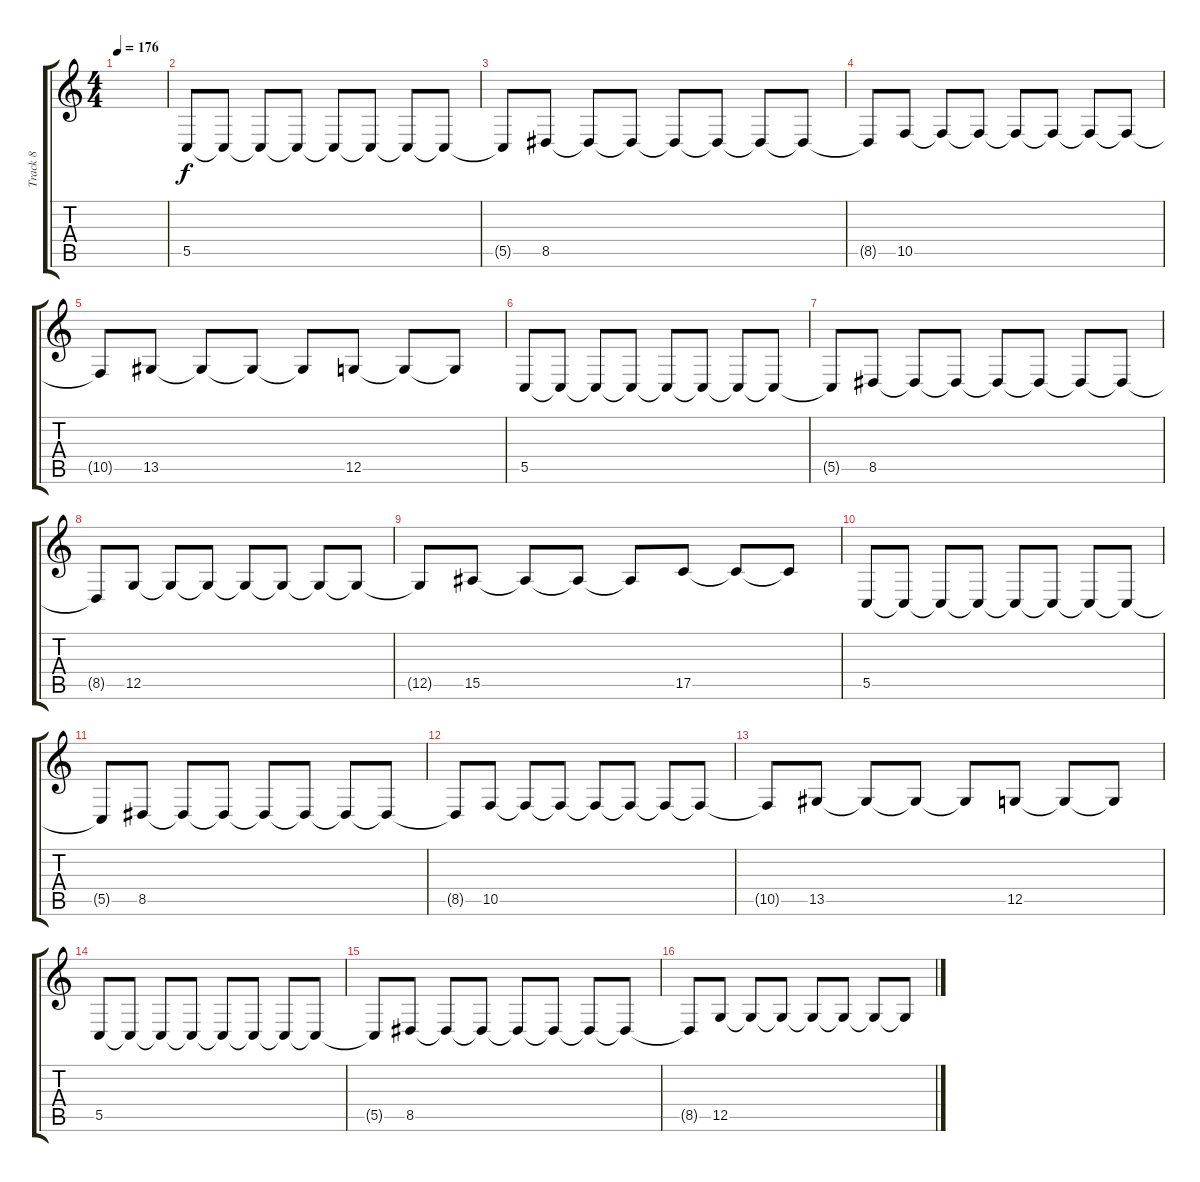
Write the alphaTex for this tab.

\track ("Track 8" "Track 8") {instrument pad1newage}
\staff {score tabs}
\tuning (D4 A3 F3 C3 G2 C2) {hide}
\ts (4 4)
\tempo 176
\clef g2
\ks c
|
5.5.8 5.5{t}.8 5.5{t}.8 5.5{t}.8 5.5{t}.8 5.5{t}.8 5.5{t}.8 5.5{t}.8 |
5.5{t}.8 8.5.8 8.5{t}.8 8.5{t}.8 8.5{t}.8 8.5{t}.8 8.5{t}.8 8.5{t}.8 |
8.5{t}.8 10.5.8 10.5{t}.8 10.5{t}.8 10.5{t}.8 10.5{t}.8 10.5{t}.8 10.5{t}.8 |
10.5{t}.8 13.5.8 13.5{t}.8 13.5{t}.8 13.5{t}.8 12.5.8 12.5{t}.8 12.5{t}.8 |
5.5.8 5.5{t}.8 5.5{t}.8 5.5{t}.8 5.5{t}.8 5.5{t}.8 5.5{t}.8 5.5{t}.8 |
5.5{t}.8 8.5.8 8.5{t}.8 8.5{t}.8 8.5{t}.8 8.5{t}.8 8.5{t}.8 8.5{t}.8 |
8.5{t}.8 12.5.8 12.5{t}.8 12.5{t}.8 12.5{t}.8 12.5{t}.8 12.5{t}.8 12.5{t}.8 |
12.5{t}.8 15.5.8 15.5{t}.8 15.5{t}.8 15.5{t}.8 17.5.8 17.5{t}.8 17.5{t}.8 |
5.5.8 5.5{t}.8 5.5{t}.8 5.5{t}.8 5.5{t}.8 5.5{t}.8 5.5{t}.8 5.5{t}.8 |
5.5{t}.8 8.5.8 8.5{t}.8 8.5{t}.8 8.5{t}.8 8.5{t}.8 8.5{t}.8 8.5{t}.8 |
8.5{t}.8 10.5.8 10.5{t}.8 10.5{t}.8 10.5{t}.8 10.5{t}.8 10.5{t}.8 10.5{t}.8 |
10.5{t}.8 13.5.8 13.5{t}.8 13.5{t}.8 13.5{t}.8 12.5.8 12.5{t}.8 12.5{t}.8 |
5.5.8 5.5{t}.8 5.5{t}.8 5.5{t}.8 5.5{t}.8 5.5{t}.8 5.5{t}.8 5.5{t}.8 |
5.5{t}.8 8.5.8 8.5{t}.8 8.5{t}.8 8.5{t}.8 8.5{t}.8 8.5{t}.8 8.5{t}.8 |
8.5{t}.8 12.5.8 12.5{t}.8 12.5{t}.8 12.5{t}.8 12.5{t}.8 12.5{t}.8 12.5{t}.8
